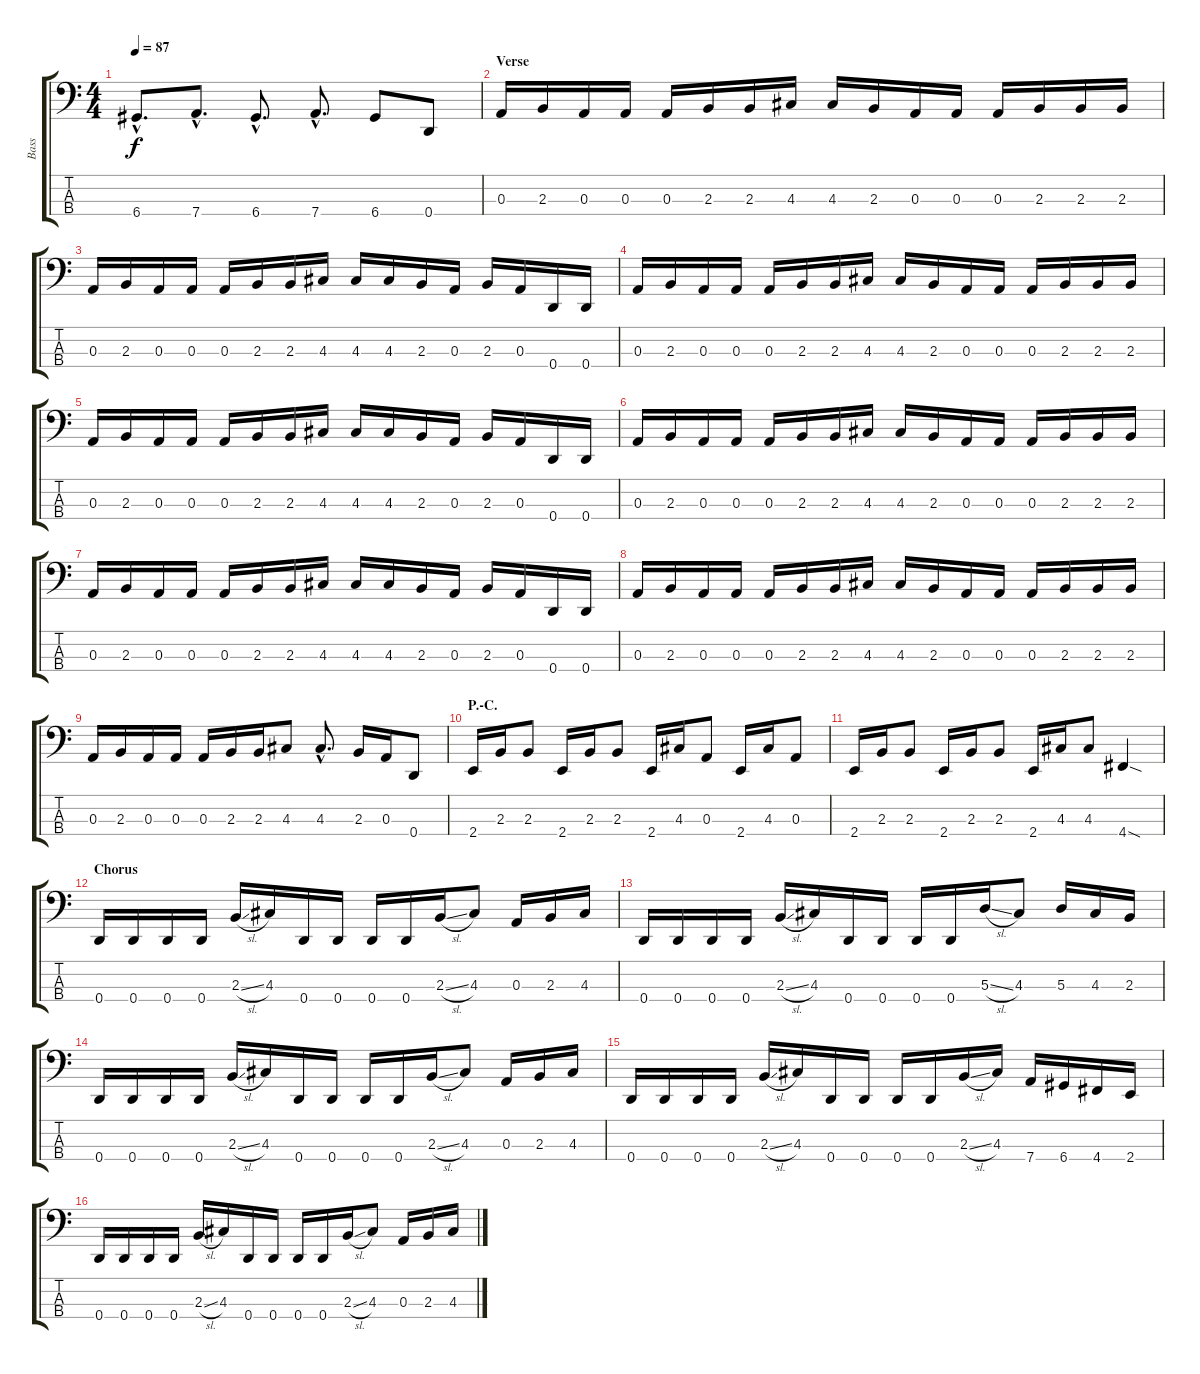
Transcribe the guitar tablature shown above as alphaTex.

\track ("Bass" "Bass") {instrument electricbasspick}
\staff {score tabs}
\tuning (G2 D2 A1 D1) {hide}
\ts (4 4)
\tempo 87
\clef f4
\ks c
6.4{hac}.8{d dy f} 7.4{hac}.8{d} 6.4{hac}.8{d} 7.4{hac}.8{d} 6.4.8 0.4.8 |
\section ("" "Verse")
0.3.16 2.3.16 0.3.16 0.3.16 0.3.16 2.3.16 2.3.16 4.3.16 4.3.16 2.3.16 0.3.16 0.3.16 0.3.16 2.3.16 2.3.16 2.3.16 |
0.3.16 2.3.16 0.3.16 0.3.16 0.3.16 2.3.16 2.3.16 4.3.16 4.3.16 4.3.16 2.3.16 0.3.16 2.3.16 0.3.16 0.4.16 0.4.16 |
0.3.16 2.3.16 0.3.16 0.3.16 0.3.16 2.3.16 2.3.16 4.3.16 4.3.16 2.3.16 0.3.16 0.3.16 0.3.16 2.3.16 2.3.16 2.3.16 |
0.3.16 2.3.16 0.3.16 0.3.16 0.3.16 2.3.16 2.3.16 4.3.16 4.3.16 4.3.16 2.3.16 0.3.16 2.3.16 0.3.16 0.4.16 0.4.16 |
0.3.16 2.3.16 0.3.16 0.3.16 0.3.16 2.3.16 2.3.16 4.3.16 4.3.16 2.3.16 0.3.16 0.3.16 0.3.16 2.3.16 2.3.16 2.3.16 |
0.3.16 2.3.16 0.3.16 0.3.16 0.3.16 2.3.16 2.3.16 4.3.16 4.3.16 4.3.16 2.3.16 0.3.16 2.3.16 0.3.16 0.4.16 0.4.16 |
0.3.16 2.3.16 0.3.16 0.3.16 0.3.16 2.3.16 2.3.16 4.3.16 4.3.16 2.3.16 0.3.16 0.3.16 0.3.16 2.3.16 2.3.16 2.3.16 |
0.3.16 2.3.16 0.3.16 0.3.16 0.3.16 2.3.16 2.3.16 4.3.8 4.3{hac}.8{d} 2.3.16 0.3.16 0.4.8 |
\section ("" "P.-C.")
2.4.16 2.3.16 2.3.8 2.4.16 2.3.16 2.3.8 2.4.16 4.3.16 0.3.8 2.4.16 4.3.16 0.3.8 |
2.4.16 2.3.16 2.3.8 2.4.16 2.3.16 2.3.8 2.4.16 4.3.16 4.3.8 4.4{sod}.4 |
\section ("" "Chorus")
0.4.16 0.4.16 0.4.16 0.4.16 2.3{sl}.16 4.3.16 0.4.16 0.4.16 0.4.16 0.4.16 2.3{sl}.16 4.3.8 0.3.16 2.3.16 4.3.16 |
0.4.16 0.4.16 0.4.16 0.4.16 2.3{sl}.16 4.3.16 0.4.16 0.4.16 0.4.16 0.4.16 5.3{sl}.16 4.3.8 5.3.16 4.3.16 2.3.16 |
0.4.16 0.4.16 0.4.16 0.4.16 2.3{sl}.16 4.3.16 0.4.16 0.4.16 0.4.16 0.4.16 2.3{sl}.16 4.3.8 0.3.16 2.3.16 4.3.16 |
0.4.16 0.4.16 0.4.16 0.4.16 2.3{sl}.16 4.3.16 0.4.16 0.4.16 0.4.16 0.4.16 2.3{sl}.16 4.3.16 7.4.16 6.4.16 4.4.16 2.4.16 |
0.4.16 0.4.16 0.4.16 0.4.16 2.3{sl}.16 4.3.16 0.4.16 0.4.16 0.4.16 0.4.16 2.3{sl}.16 4.3.8 0.3.16 2.3.16 4.3.16
